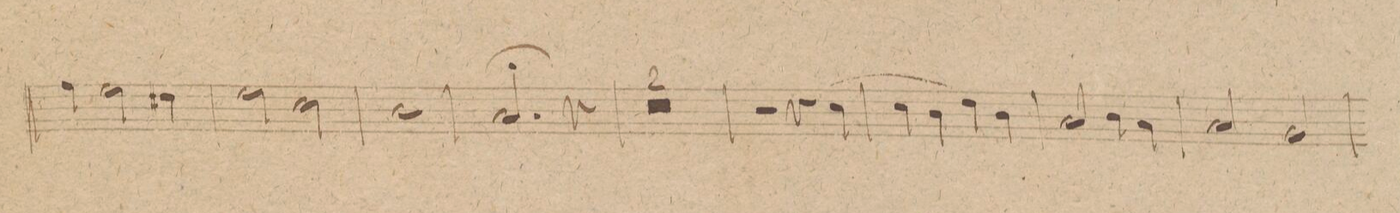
**kern	**dynam
*I"Oboi 2do	*
*clefG2	*
*k[f#c#g#]	*
*met(c|)	*
*M2/2	*
4ff#\	.
2ee\	.
4dd#X\	.
=280	=280
2ee\	.
2cc#\	.
=281	=281
1b	.
=282	=282
2.a;/	.
4r	.
=283	=283
0r	.
=284	=284
=285	=285
2r	.
4r	.
(4cc#\	.
=286	=286
4cc#\	.
4b\	.
4dd\)	.
4b\	.
=287	=287
2a/	.
4b\	.
4a\	.
=288	=288
2a/	.
2g#/	.
=289	=289
*-	*-
